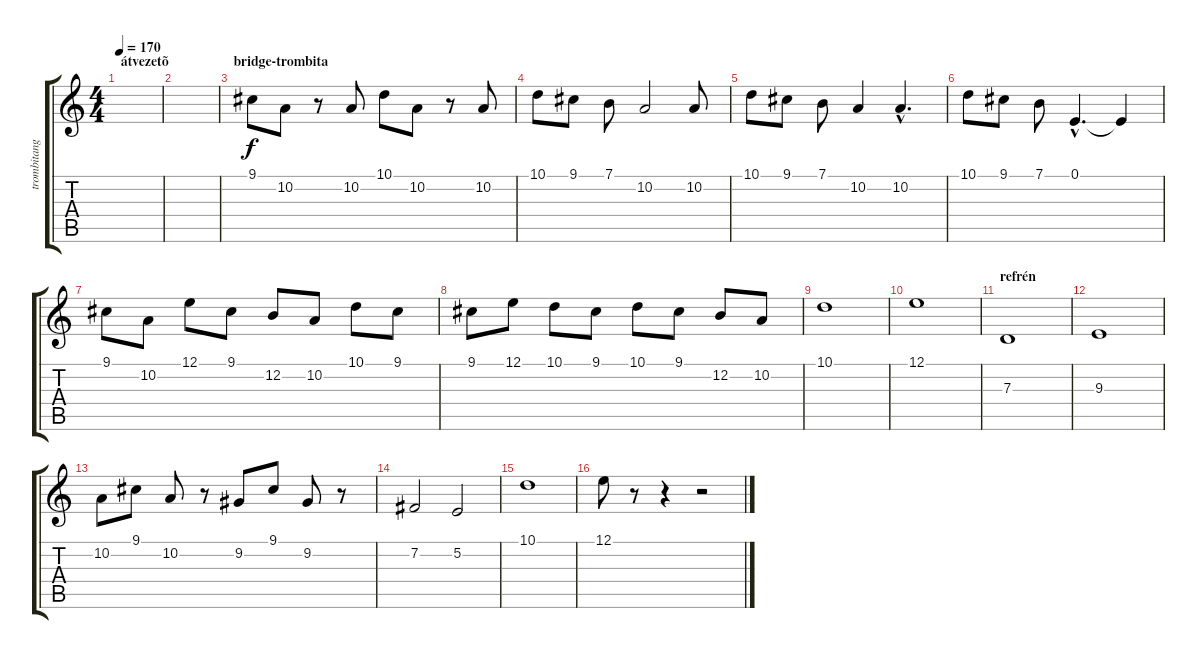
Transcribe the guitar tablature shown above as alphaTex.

\track ("trombitang" "trombitang") {instrument trumpet}
\staff {score tabs}
\tuning (E4 B3 G3 D3 A2 E2) {hide}
\ts (4 4)
\section ("" "átvezetõ")
\tempo 170
\clef g2
\ks c
|
|
\section ("" "bridge-trombita")
9.1.8 10.2.8 r.8 10.2.8 10.1.8 10.2.8 r.8 10.2.8 |
10.1.8 9.1.8 7.1.8 10.2.2 10.2.8 |
10.1.8 9.1.8 7.1.8 10.2.4 10.2{hac}.4{d} |
10.1.8 9.1.8 7.1.8 0.1{hac}.4{d} 0.1{t}.4 |
9.1.8 10.2.8 12.1.8 9.1.8 12.2.8 10.2.8 10.1.8 9.1.8 |
9.1.8 12.1.8 10.1.8 9.1.8 10.1.8 9.1.8 12.2.8 10.2.8 |
10.1.1 |
12.1.1 |
\section ("" "refrén")
7.3.1{instrument tuba} |
9.3.1 |
10.2.8 9.1.8 10.2.8 r.8 9.2.8 9.1.8 9.2.8 r.8 |
7.2.2 5.2.2 |
10.1.1 |
12.1.8 r.8 r.4 r.2
